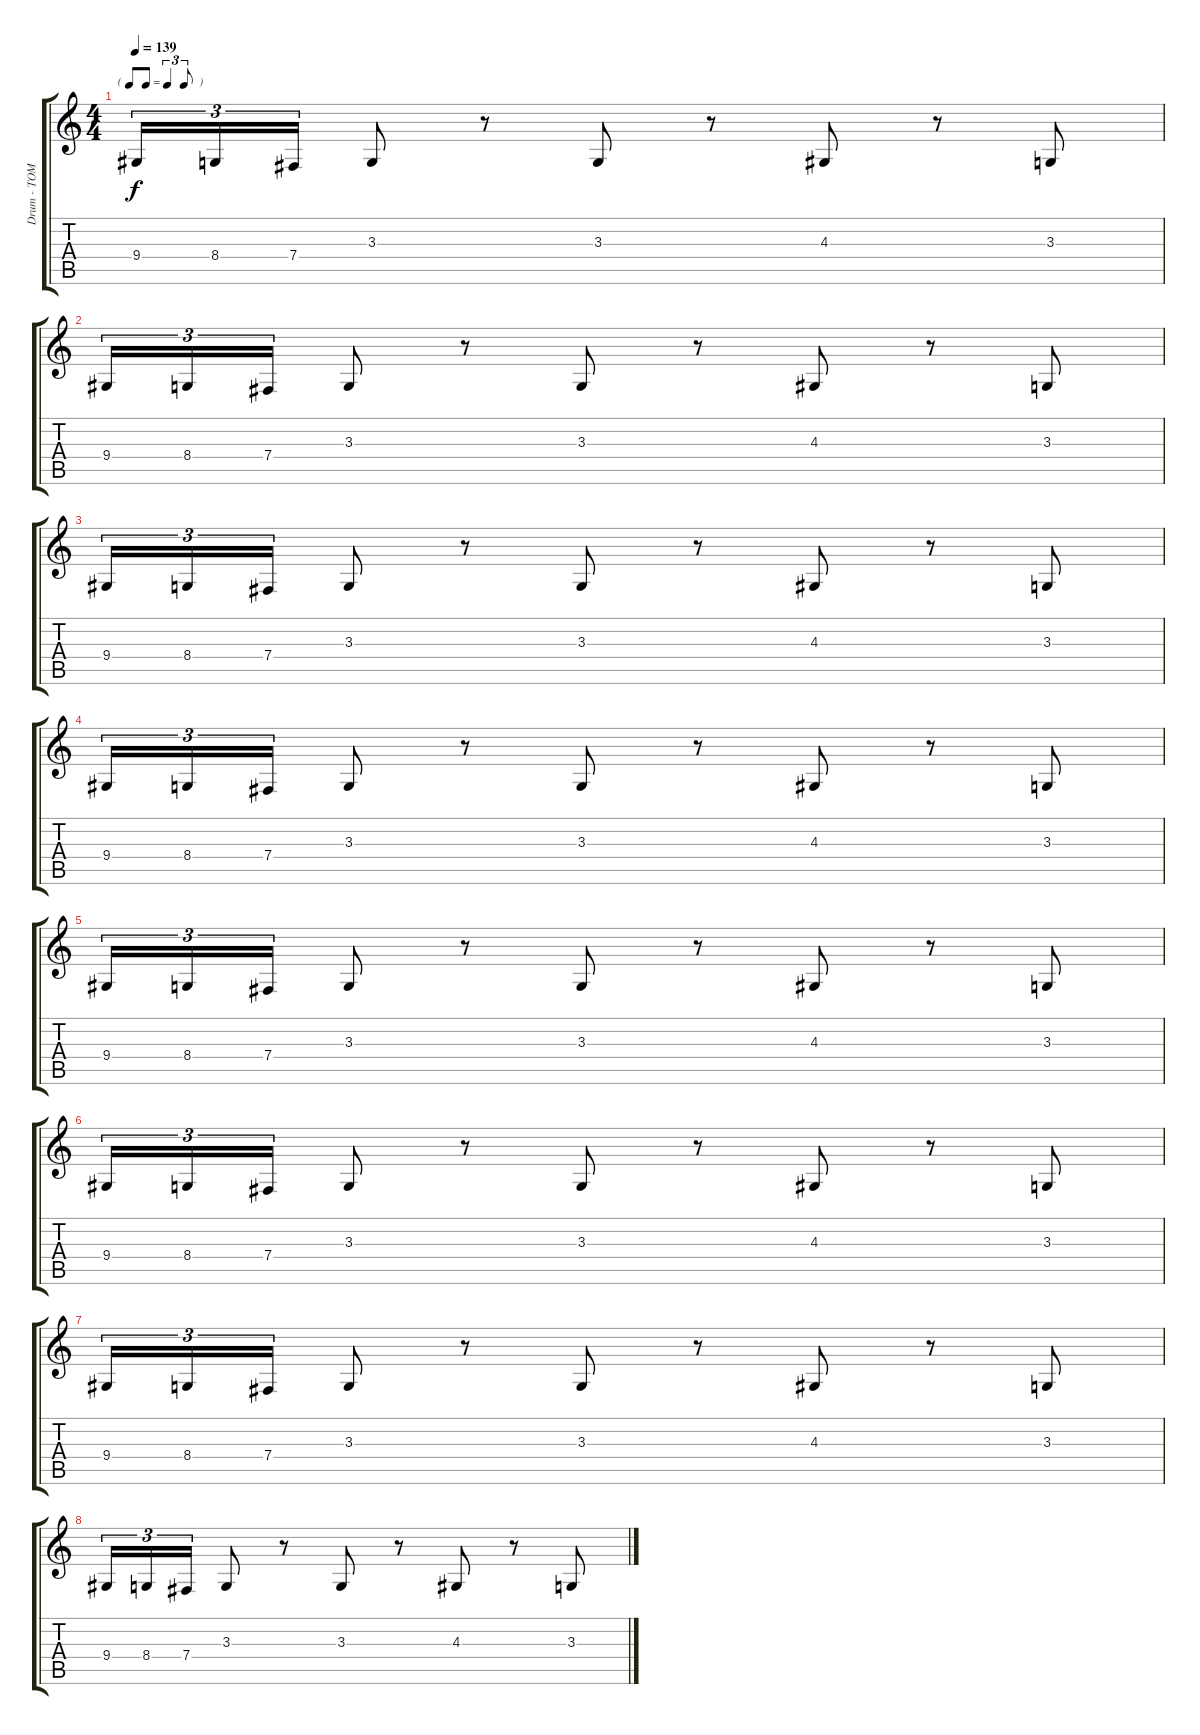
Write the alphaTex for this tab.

\track ("Drum - TOM" "Drum - TOM") {instrument melodictom}
\staff {score tabs}
\tuning (Db4 Ab3 E3 B2 Gb2 B1) {hide}
\ts (4 4)
\tf triplet8th
\tempo 139
\clef g2
\ks c
9.4.16{tu (3 2) dy f} 8.4.16{tu (3 2)} 7.4.16{tu (3 2)} 3.3.8 r.8 3.3.8 r.8 4.3.8 r.8 3.3.8 |
9.4.16{tu (3 2)} 8.4.16{tu (3 2)} 7.4.16{tu (3 2)} 3.3.8 r.8 3.3.8 r.8 4.3.8 r.8 3.3.8 |
9.4.16{tu (3 2)} 8.4.16{tu (3 2)} 7.4.16{tu (3 2)} 3.3.8 r.8 3.3.8 r.8 4.3.8 r.8 3.3.8 |
9.4.16{tu (3 2)} 8.4.16{tu (3 2)} 7.4.16{tu (3 2)} 3.3.8 r.8 3.3.8 r.8 4.3.8 r.8 3.3.8 |
9.4.16{tu (3 2)} 8.4.16{tu (3 2)} 7.4.16{tu (3 2)} 3.3.8 r.8 3.3.8 r.8 4.3.8 r.8 3.3.8 |
9.4.16{tu (3 2)} 8.4.16{tu (3 2)} 7.4.16{tu (3 2)} 3.3.8 r.8 3.3.8 r.8 4.3.8 r.8 3.3.8 |
9.4.16{tu (3 2)} 8.4.16{tu (3 2)} 7.4.16{tu (3 2)} 3.3.8 r.8 3.3.8 r.8 4.3.8 r.8 3.3.8 |
9.4.16{tu (3 2)} 8.4.16{tu (3 2)} 7.4.16{tu (3 2)} 3.3.8 r.8 3.3.8 r.8 4.3.8 r.8 3.3.8
